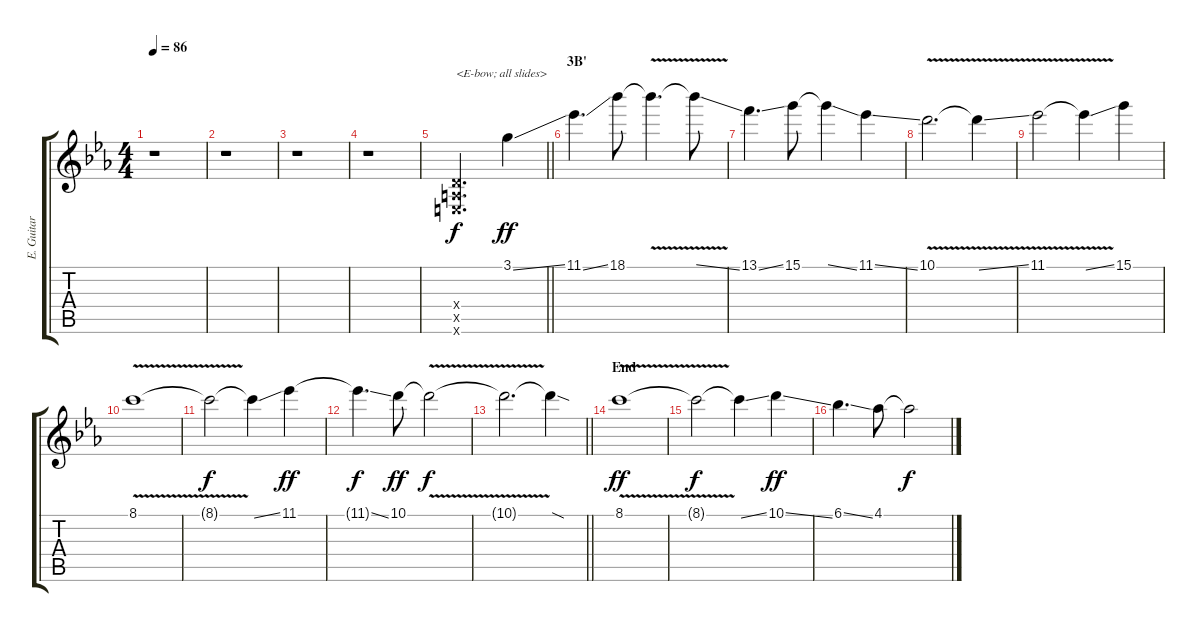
\track ("E. Guitar I" "E. Guitar ") {instrument overdrivenguitar}
\staff {score tabs}
\tuning (E4 B3 G3 D3 A2 E2) {hide}
\ts (4 4)
\tempo 86
\clef g2
\ks eb
r.1{dy f} |
r.1 |
r.1 |
r.1 |
\barLineRight lightlight
(0.4{x} 0.5{x} 0.6{x}).2{d txt "<E-bow; all slides>"} 3.1{ss}.4{dy ff} |
\section ("" "3B'")
11.1{ss}.4{d} 18.1.8 18.1{v t}.4{d} 18.1{ss t}.8 |
13.1{ss}.4{d} 15.1.8 15.1{ss t}.4 11.1{ss}.4 |
10.1{v}.2{d} 10.1{ss t}.4 |
11.1{v}.2 11.1{ss t}.4 15.1.4 |
8.1{v}.1 |
8.1{t}.2{dy f} 8.1{ss t}.4 11.1.4{dy ff} |
11.1{ss t}.4{d dy f} 10.1.8{dy ff} 10.1{v t}.2{dy f} |
\barLineRight lightlight
10.1{t}.2{d} 10.1{sod t}.4 |
\section ("" "End")
8.1{v}.1{dy ff} |
8.1{t}.2{dy f} 8.1{ss t}.4 10.1{ss}.4{dy ff} |
6.1{ss}.4{d} 4.1.8 4.1{t}.2{dy f}
